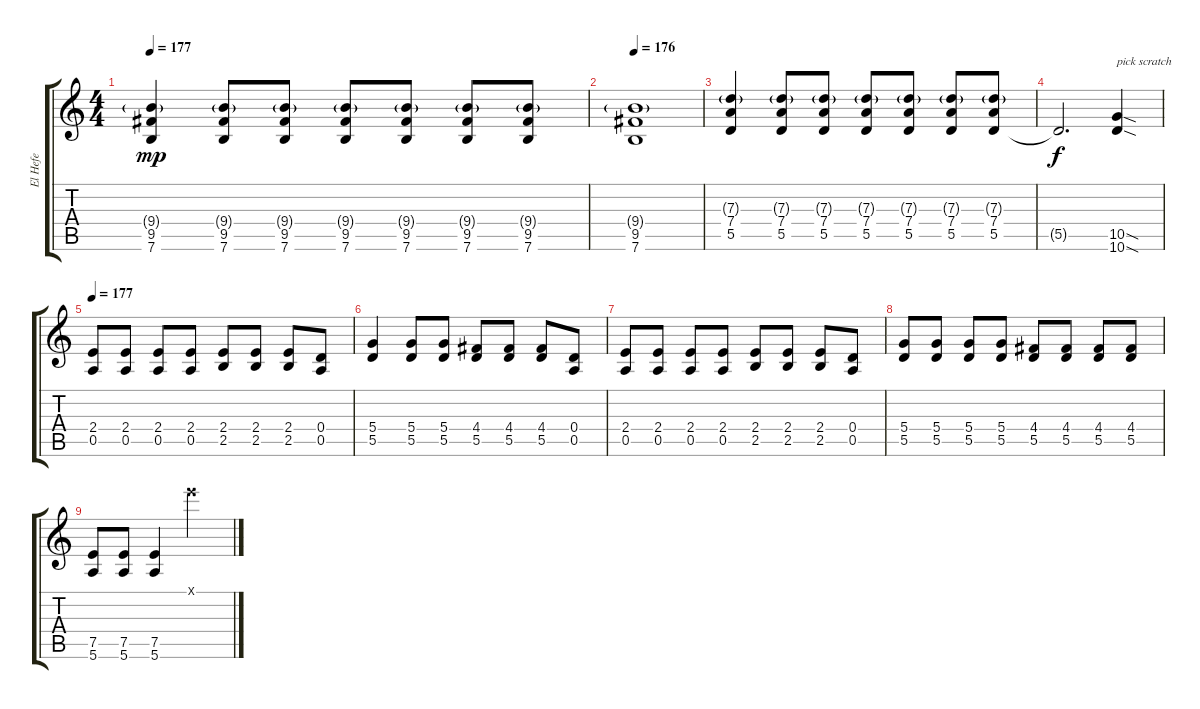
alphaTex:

\track ("El Hefe" "El Hefe") {instrument distortionguitar}
\staff {score tabs}
\tuning (E4 B3 G3 D3 A2 E2) {hide}
\ts (4 4)
\tempo 177
\clef g2
\ks c
(9.4{g} 9.5 7.6).4{dy mp} (9.4{g} 9.5 7.6).8 (9.4{g} 9.5 7.6).8 (9.4{g} 9.5 7.6).8 (9.4{g} 9.5 7.6).8 (9.4{g} 9.5 7.6).8 (9.4{g} 9.5 7.6).8 |
\tempo 176
(9.4{g} 9.5 7.6).1 |
(7.3{g} 7.4 5.5).4 (7.3{g} 7.4 5.5).8 (7.3{g} 7.4 5.5).8 (7.3{g} 7.4 5.5).8 (7.3{g} 7.4 5.5).8 (7.3{g} 7.4 5.5).8 (7.3{g} 7.4 5.5).8 |
5.5{t}.2{d dy f} (10.5{sod} 10.6{sod}).4{txt "pick scratch"} |
\tempo 177
(2.4 0.5).8 (2.4 0.5).8 (2.4 0.5).8 (2.4 0.5).8 (2.4 2.5).8 (2.4 2.5).8 (2.4 2.5).8 (0.4 0.5).8 |
(5.4 5.5).4 (5.4 5.5).8 (5.4 5.5).8 (4.4 5.5).8 (4.4 5.5).8 (4.4 5.5).8 (0.4 0.5).8 |
(2.4 0.5).8 (2.4 0.5).8 (2.4 0.5).8 (2.4 0.5).8 (2.4 2.5).8 (2.4 2.5).8 (2.4 2.5).8 (0.4 0.5).8 |
(5.4 5.5).8 (5.4 5.5).8 (5.4 5.5).8 (5.4 5.5).8 (4.4 5.5).8 (4.4 5.5).8 (4.4 5.5).8 (4.4 5.5).8 |
(7.5 5.6).8 (7.5 5.6).8 (7.5 5.6).4 12.1{x}.2
